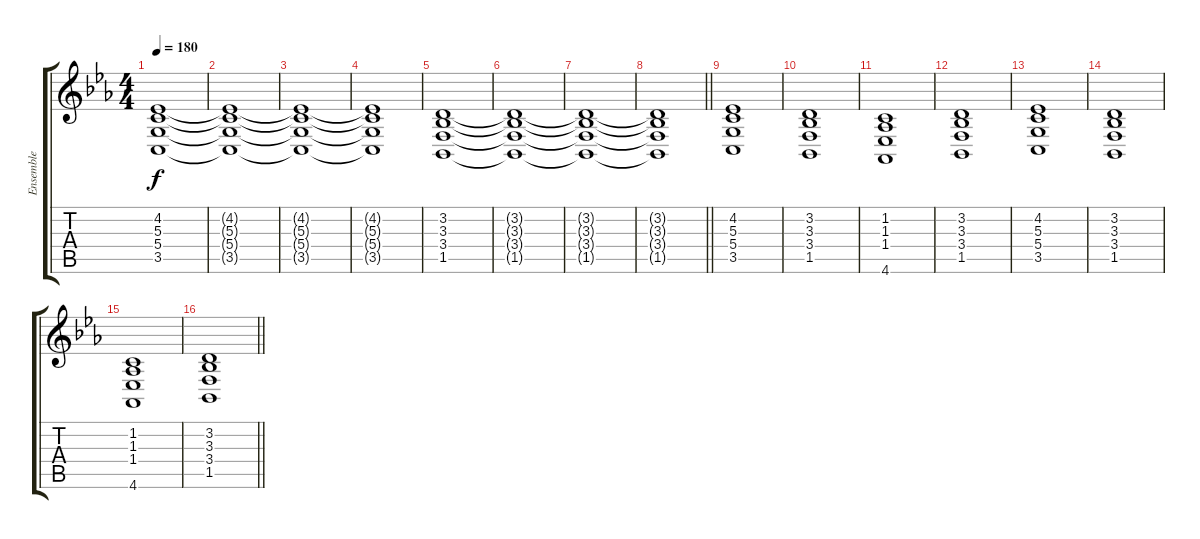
\track ("Ensemble" "Ensemble") {instrument stringensemble1}
\staff {score tabs}
\tuning (E4 B3 G3 D3 A2 E2) {hide}
\ts (4 4)
\tempo 180
\clef g2
\ks eb
(4.2 5.3 5.4 3.5).1{dy f} |
(4.2{t} 5.3{t} 5.4{t} 3.5{t}).1 |
(4.2{t} 5.3{t} 5.4{t} 3.5{t}).1 |
(4.2{t} 5.3{t} 5.4{t} 3.5{t}).1 |
(3.2 3.3 3.4 1.5).1 |
(3.2{t} 3.3{t} 3.4{t} 1.5{t}).1 |
(3.2{t} 3.3{t} 3.4{t} 1.5{t}).1 |
\barLineRight lightlight
(3.2{t} 3.3{t} 3.4{t} 1.5{t}).1 |
\section ("" "")
(4.2 5.3 5.4 3.5).1 |
(3.2 3.3 3.4 1.5).1 |
(1.2 1.3 1.4 4.6).1 |
(3.2 3.3 3.4 1.5).1 |
(4.2 5.3 5.4 3.5).1 |
(3.2 3.3 3.4 1.5).1 |
(1.2 1.3 1.4 4.6).1 |
\barLineRight lightlight
(3.2 3.3 3.4 1.5).1
